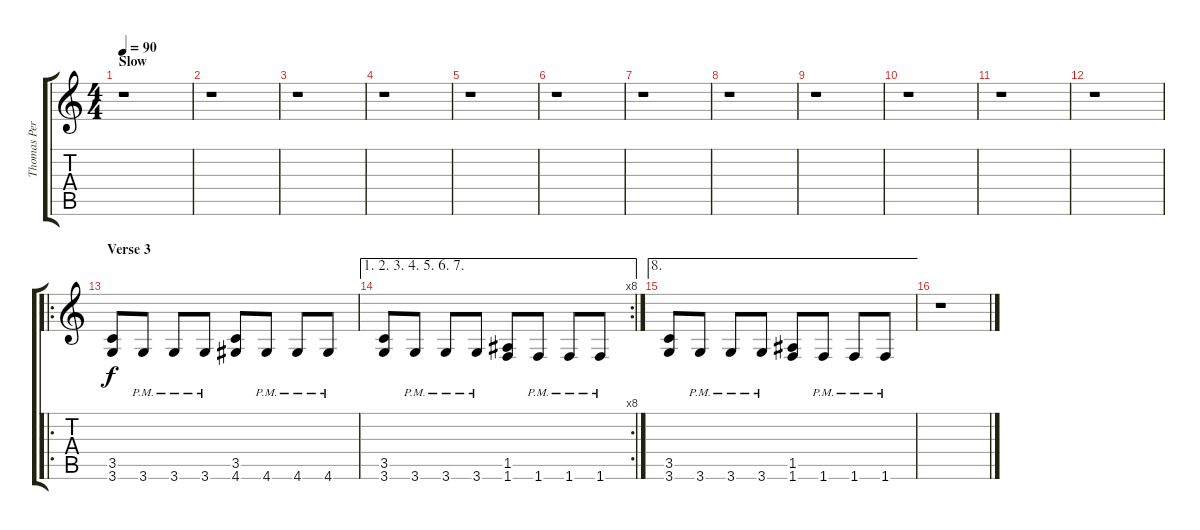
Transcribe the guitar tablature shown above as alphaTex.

\track ("Thomas Perlai" "Thomas Per") {instrument distortionguitar}
\staff {score tabs}
\tuning (E4 B3 G3 D3 A2 E2) {hide}
\ts (4 4)
\section ("" "Slow")
\tempo 90
\clef g2
\ks c
r.1{dy f} |
r.1 |
r.1 |
r.1 |
r.1 |
r.1 |
r.1 |
r.1 |
r.1 |
r.1 |
r.1 |
r.1 |
\ro
\section ("" "Verse 3")
(3.5 3.6).8 3.6{pm}.8 3.6{pm}.8 3.6{pm}.8 (3.5 4.6).8 4.6{pm}.8 4.6{pm}.8 4.6{pm}.8 |
\ae (1 2 3 4 5 6 7)
\rc 8
(3.5 3.6).8 3.6{pm}.8 3.6{pm}.8 3.6{pm}.8 (1.5 1.6).8 1.6{pm}.8 1.6{pm}.8 1.6{pm}.8 |
\ae 8
(3.5 3.6).8 3.6{pm}.8 3.6{pm}.8 3.6{pm}.8 (1.5 1.6).8 1.6{pm}.8 1.6{pm}.8 1.6{pm}.8 |
r.1
